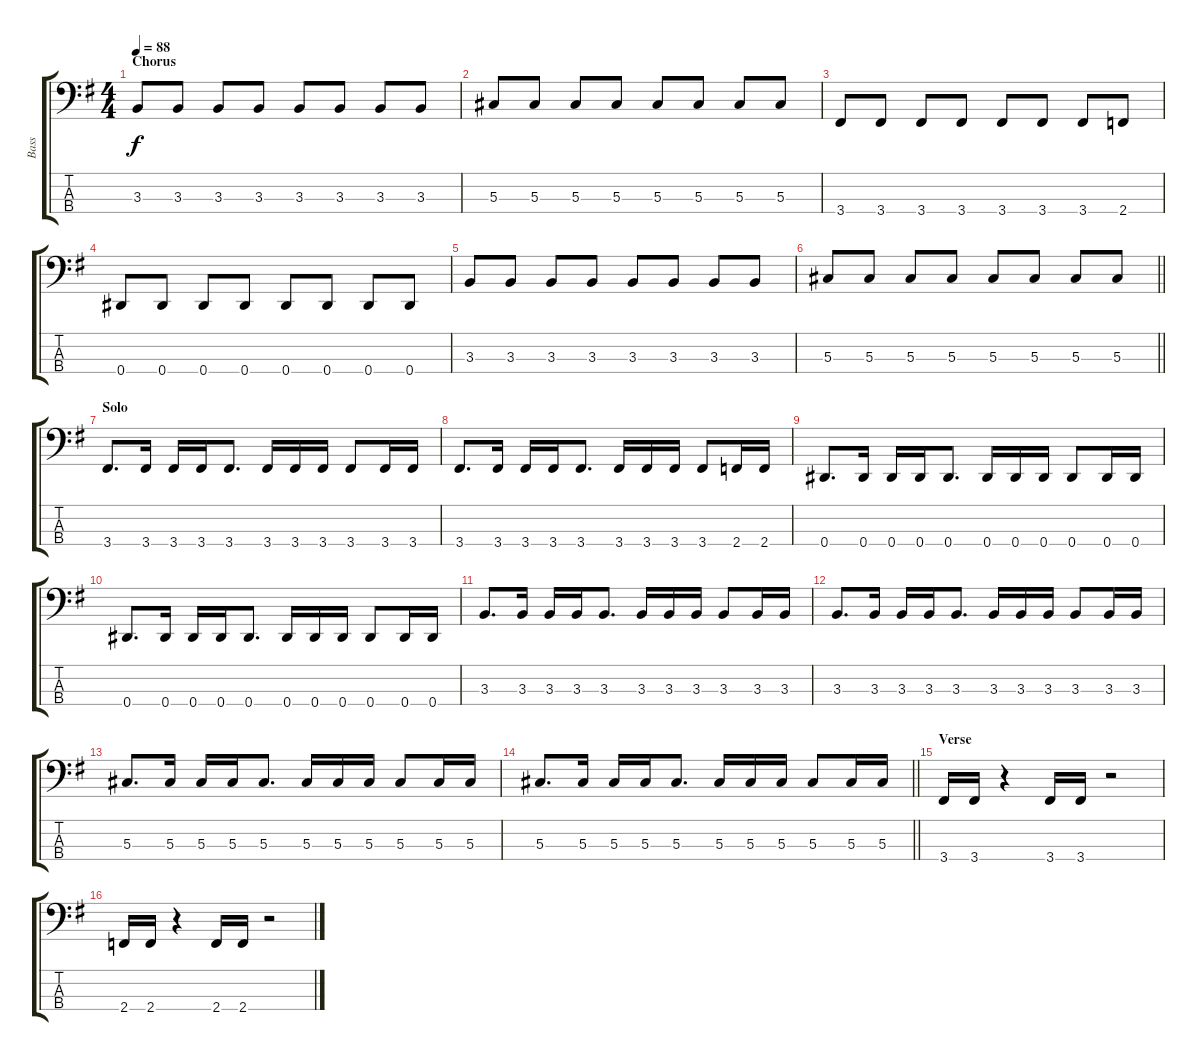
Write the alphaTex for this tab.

\track ("Bass" "Bass") {instrument electricbassfinger}
\staff {score tabs}
\tuning (Gb2 Db2 Ab1 Eb1) {hide}
\ts (4 4)
\section ("" "Chorus")
\tempo 88
\clef f4
\ks g
3.3.8{dy f} 3.3.8 3.3.8 3.3.8 3.3.8 3.3.8 3.3.8 3.3.8 |
5.3.8 5.3.8 5.3.8 5.3.8 5.3.8 5.3.8 5.3.8 5.3.8 |
3.4.8 3.4.8 3.4.8 3.4.8 3.4.8 3.4.8 3.4.8 2.4.8 |
0.4.8 0.4.8 0.4.8 0.4.8 0.4.8 0.4.8 0.4.8 0.4.8 |
3.3.8 3.3.8 3.3.8 3.3.8 3.3.8 3.3.8 3.3.8 3.3.8 |
\barLineRight lightlight
5.3.8 5.3.8 5.3.8 5.3.8 5.3.8 5.3.8 5.3.8 5.3.8 |
\section ("" "Solo")
3.4.8{d} 3.4.16 3.4.16 3.4.16 3.4.8{d} 3.4.16 3.4.16 3.4.16 3.4.8 3.4.16 3.4.16 |
3.4.8{d} 3.4.16 3.4.16 3.4.16 3.4.8{d} 3.4.16 3.4.16 3.4.16 3.4.8 2.4.16 2.4.16 |
0.4.8{d} 0.4.16 0.4.16 0.4.16 0.4.8{d} 0.4.16 0.4.16 0.4.16 0.4.8 0.4.16 0.4.16 |
0.4.8{d} 0.4.16 0.4.16 0.4.16 0.4.8{d} 0.4.16 0.4.16 0.4.16 0.4.8 0.4.16 0.4.16 |
3.3.8{d} 3.3.16 3.3.16 3.3.16 3.3.8{d} 3.3.16 3.3.16 3.3.16 3.3.8 3.3.16 3.3.16 |
3.3.8{d} 3.3.16 3.3.16 3.3.16 3.3.8{d} 3.3.16 3.3.16 3.3.16 3.3.8 3.3.16 3.3.16 |
5.3.8{d} 5.3.16 5.3.16 5.3.16 5.3.8{d} 5.3.16 5.3.16 5.3.16 5.3.8 5.3.16 5.3.16 |
\barLineRight lightlight
5.3.8{d} 5.3.16 5.3.16 5.3.16 5.3.8{d} 5.3.16 5.3.16 5.3.16 5.3.8 5.3.16 5.3.16 |
\section ("" "Verse")
3.4.16 3.4.16 r.4 3.4.16 3.4.16 r.2 |
2.4.16 2.4.16 r.4 2.4.16 2.4.16 r.2
